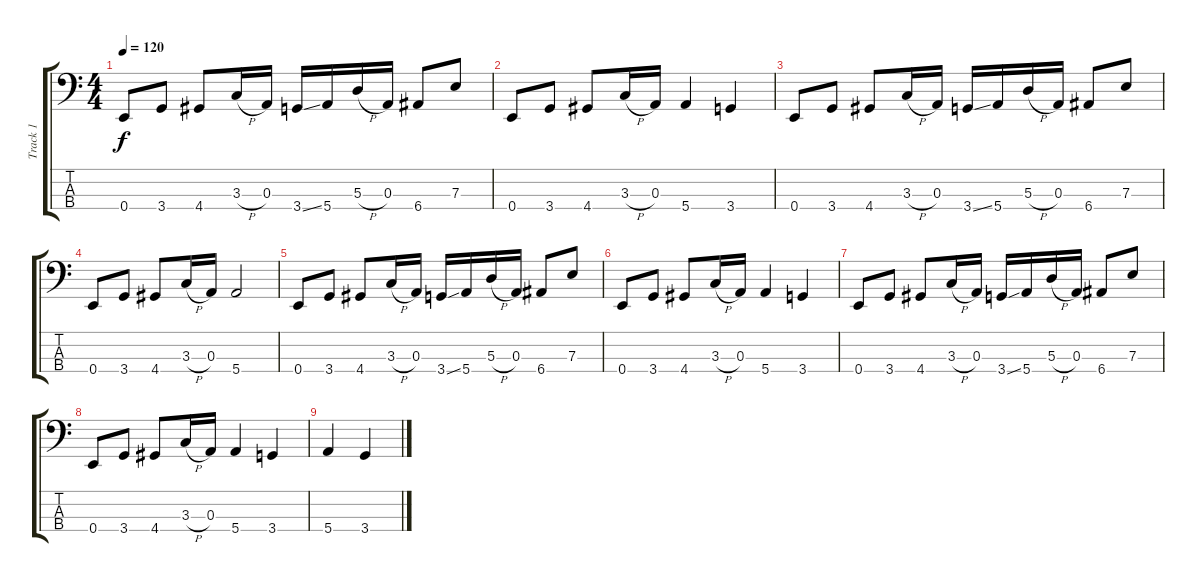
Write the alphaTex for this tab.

\track ("Track 1" "Track 1") {instrument electricbassfinger}
\staff {score tabs}
\tuning (G2 D2 A1 E1) {hide}
\ts (4 4)
\tempo 120
\clef f4
\ks c
0.4.8{dy f} 3.4.8 4.4.8 3.3{h}.16 0.3.16 3.4{ss}.16 5.4.16 5.3{h}.16 0.3.16 6.4.8 7.3.8 |
0.4.8 3.4.8 4.4.8 3.3{h}.16 0.3.16 5.4.4 3.4.4 |
0.4.8 3.4.8 4.4.8 3.3{h}.16 0.3.16 3.4{ss}.16 5.4.16 5.3{h}.16 0.3.16 6.4.8 7.3.8 |
0.4.8 3.4.8 4.4.8 3.3{h}.16 0.3.16 5.4.2 |
0.4.8 3.4.8 4.4.8 3.3{h}.16 0.3.16 3.4{ss}.16 5.4.16 5.3{h}.16 0.3.16 6.4.8 7.3.8 |
0.4.8 3.4.8 4.4.8 3.3{h}.16 0.3.16 5.4.4 3.4.4 |
0.4.8 3.4.8 4.4.8 3.3{h}.16 0.3.16 3.4{ss}.16 5.4.16 5.3{h}.16 0.3.16 6.4.8 7.3.8 |
0.4.8 3.4.8 4.4.8 3.3{h}.16 0.3.16 5.4.4 3.4.4 |
5.4.4 3.4.4
